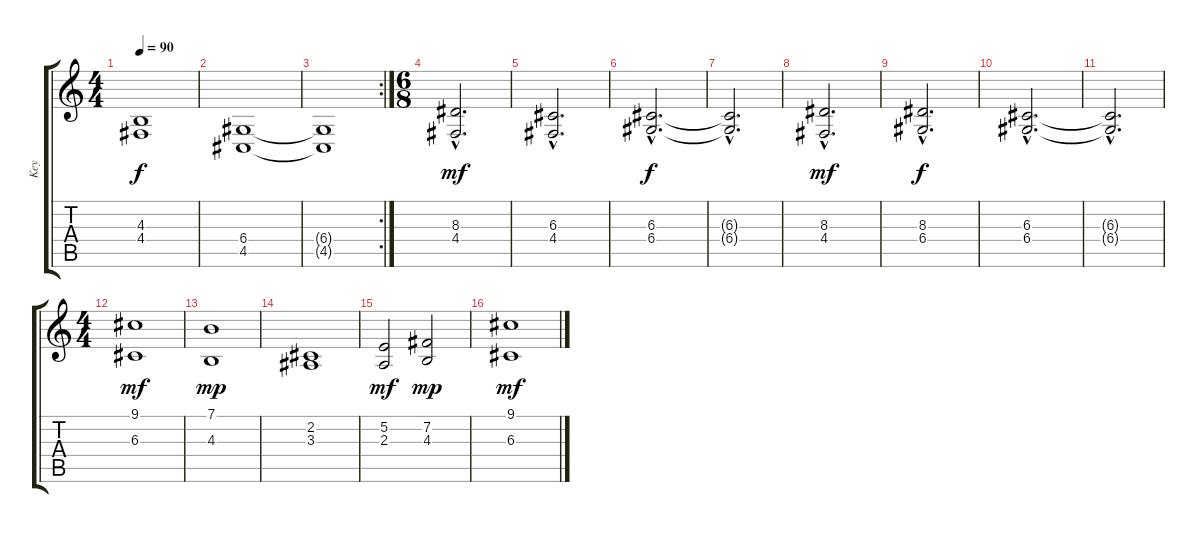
\track ("Key" "Key") {instrument pad2warm}
\staff {score tabs}
\tuning (E4 B3 G3 D3 A2 E2) {hide}
\ts (4 4)
\tempo 90
\clef g2
\ks c
(4.3{t} 4.4{t}).1{dy f} |
(6.4 4.5).1 |
\rc 2
(6.4{t} 4.5{t}).1 |
\ts (6 8)
(8.3{hac} 4.4{hac}).2{d dy mf} |
(6.3{hac} 4.4{hac}).2{d} |
(6.3{hac} 6.4{hac}).2{d dy f} |
(6.3{hac t} 6.4{hac t}).2{d} |
(8.3{hac} 4.4{hac}).2{d dy mf} |
(8.3{hac} 6.4{hac}).2{d dy f} |
(6.3{hac} 6.4{hac}).2{d} |
(6.3{hac t} 6.4{hac t}).2{d} |
\ts (4 4)
(9.1 6.3).1{dy mf} |
(7.1 4.3).1{dy mp} |
(2.2 3.3).1 |
(5.2 2.3).2{dy mf} (7.2 4.3).2{dy mp} |
(9.1 6.3).1{dy mf}
